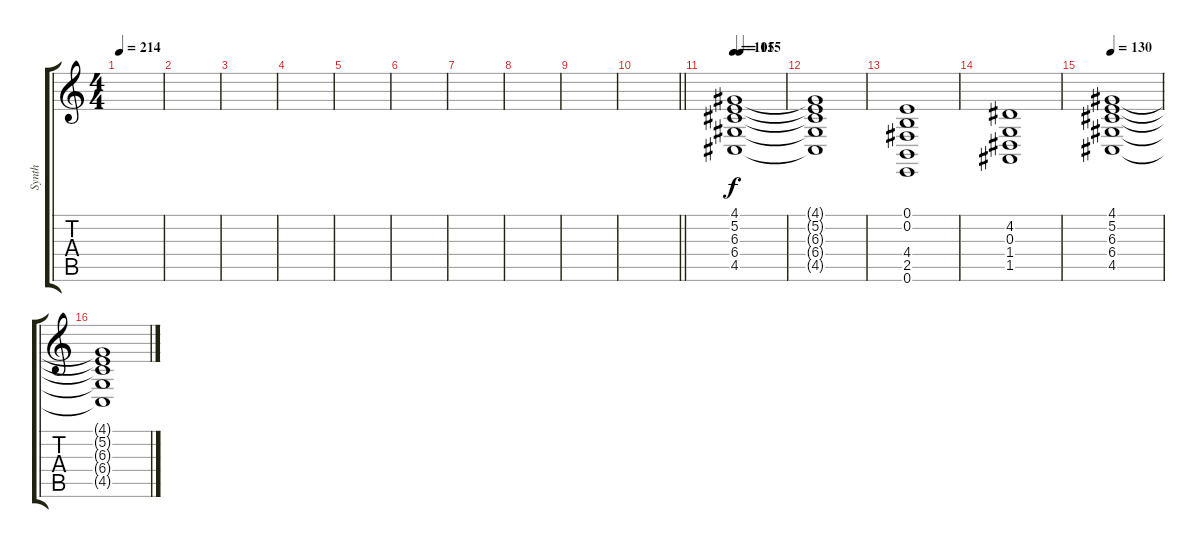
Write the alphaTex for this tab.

\track ("Synth" "Synth") {instrument pad2warm}
\staff {score tabs}
\tuning (E4 B3 G3 D3 A2 E2) {hide}
\ts (4 4)
\tempo 214
\clef g2
\ks c
|
|
|
|
|
|
|
|
|
\barLineRight lightlight
|
\section ("" "")
\tempo 105
\tempo (115 0.125)
(4.1 5.2 6.3 6.4 4.5).1 |
(4.1{t} 5.2{t} 6.3{t} 6.4{t} 4.5{t}).1 |
(0.1 0.2 4.4 2.5 0.6).1 |
(4.2 0.3 1.4 1.5).1 |
\tempo 130
(4.1 5.2 6.3 6.4 4.5).1 |
(4.1{t} 5.2{t} 6.3{t} 6.4{t} 4.5{t}).1
